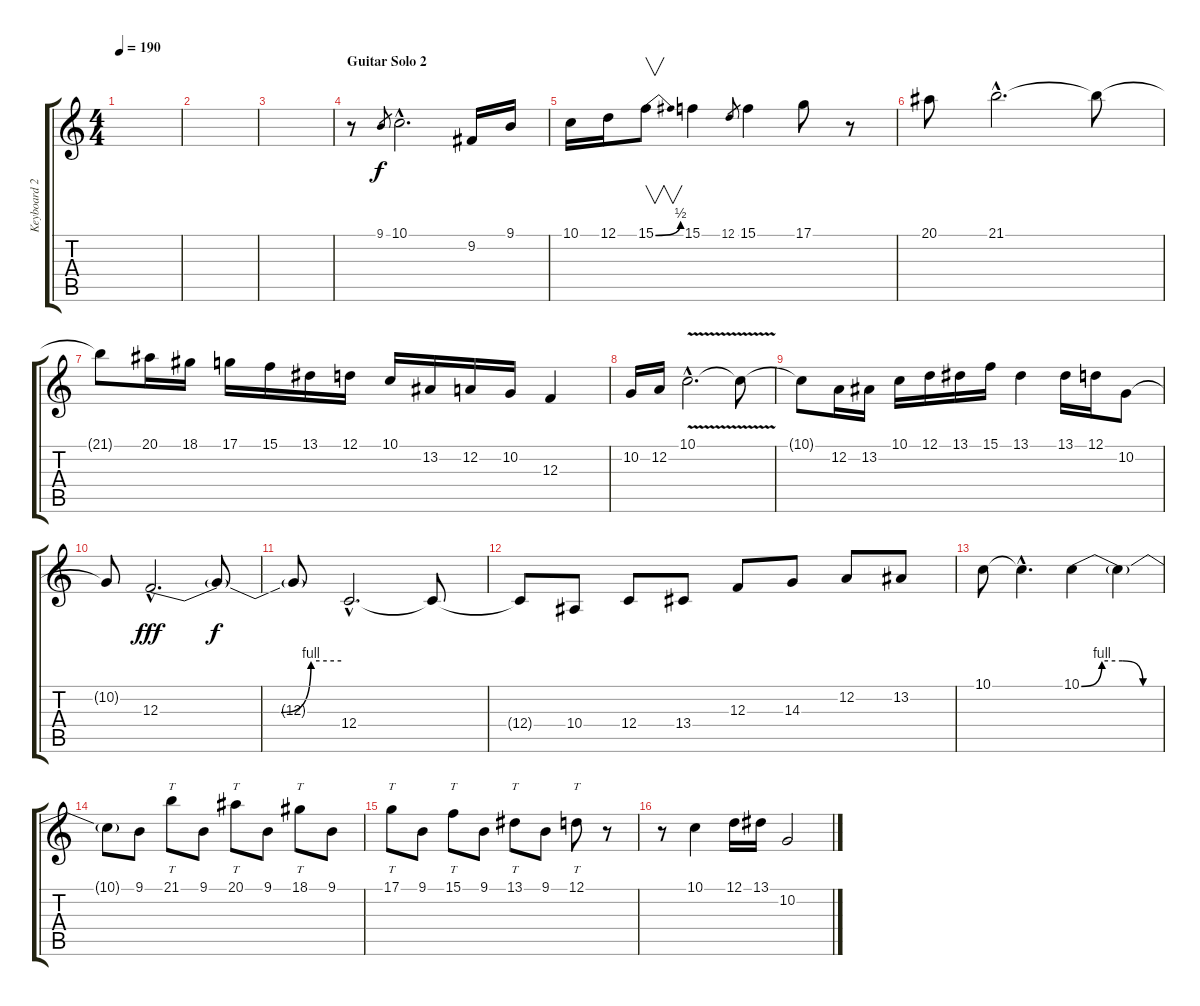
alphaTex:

\track ("Keyboard 2" "Keyboard 2") {instrument sitar}
\staff {score tabs}
\tuning (D4 A3 F3 C3 G2 C2) {hide}
\ts (4 4)
\tempo 190
\clef g2
\ks c
|
|
|
\section ("" "Guitar Solo 2")
r.8 9.1.8{gr dy f} 10.1{hac}.2{d volume 11 balance 8 instrument overdrivenguitar} 9.2.16 9.1.16 |
10.1.16 12.1.16 15.1{be (bend 0 0 60 2)}.8{v} 15.1.4 12.1.8{gr} 15.1.4 17.1.8 r.8 |
20.1.8 21.1{hac}.2{d} 21.1{t}.8 |
21.1{t}.8 20.1.16 18.1.16 17.1.16 15.1.16 13.1.16 12.1.16 10.1.16 13.2.16 12.2.16 10.2.16 12.3.4 |
10.2.16 12.2.16 10.1{v hac}.2{d} 10.1{t}.8 |
10.1{t}.8 12.2.16 13.2.16 10.1.16 12.1.16 13.1.16 15.1.16 13.1.4 13.1.16 12.1.16 10.2.8 |
10.2{t}.8 12.3{be (custom 0 0 10 0 20 0 30 0 40 0 50 4 60 4) hac}.2{d dy fff} 12.3{t}.8{dy f} |
12.3{t}.8 12.4{hac}.2{d} 12.4{t}.8 |
12.4{t}.8 10.4.8 12.4.8 13.4.8 12.3.8 14.3.8 12.2.8 13.2.8 |
10.1.8 10.1{hac t}.4{d} 10.1{be (custom 0 0 15 4 30 4 45 0 60 0)}.4 10.1{t}.4 |
10.1{t}.8 9.1.8 21.1.8{tt} 9.1.8 20.1.8{tt} 9.1.8 18.1.8{tt} 9.1.8 |
17.1.8{tt} 9.1.8 15.1.8{tt} 9.1.8 13.1.8{tt} 9.1.8 12.1.8{tt} r.8 |
r.8 10.1.4 12.1.16 13.1.16 10.2.2
